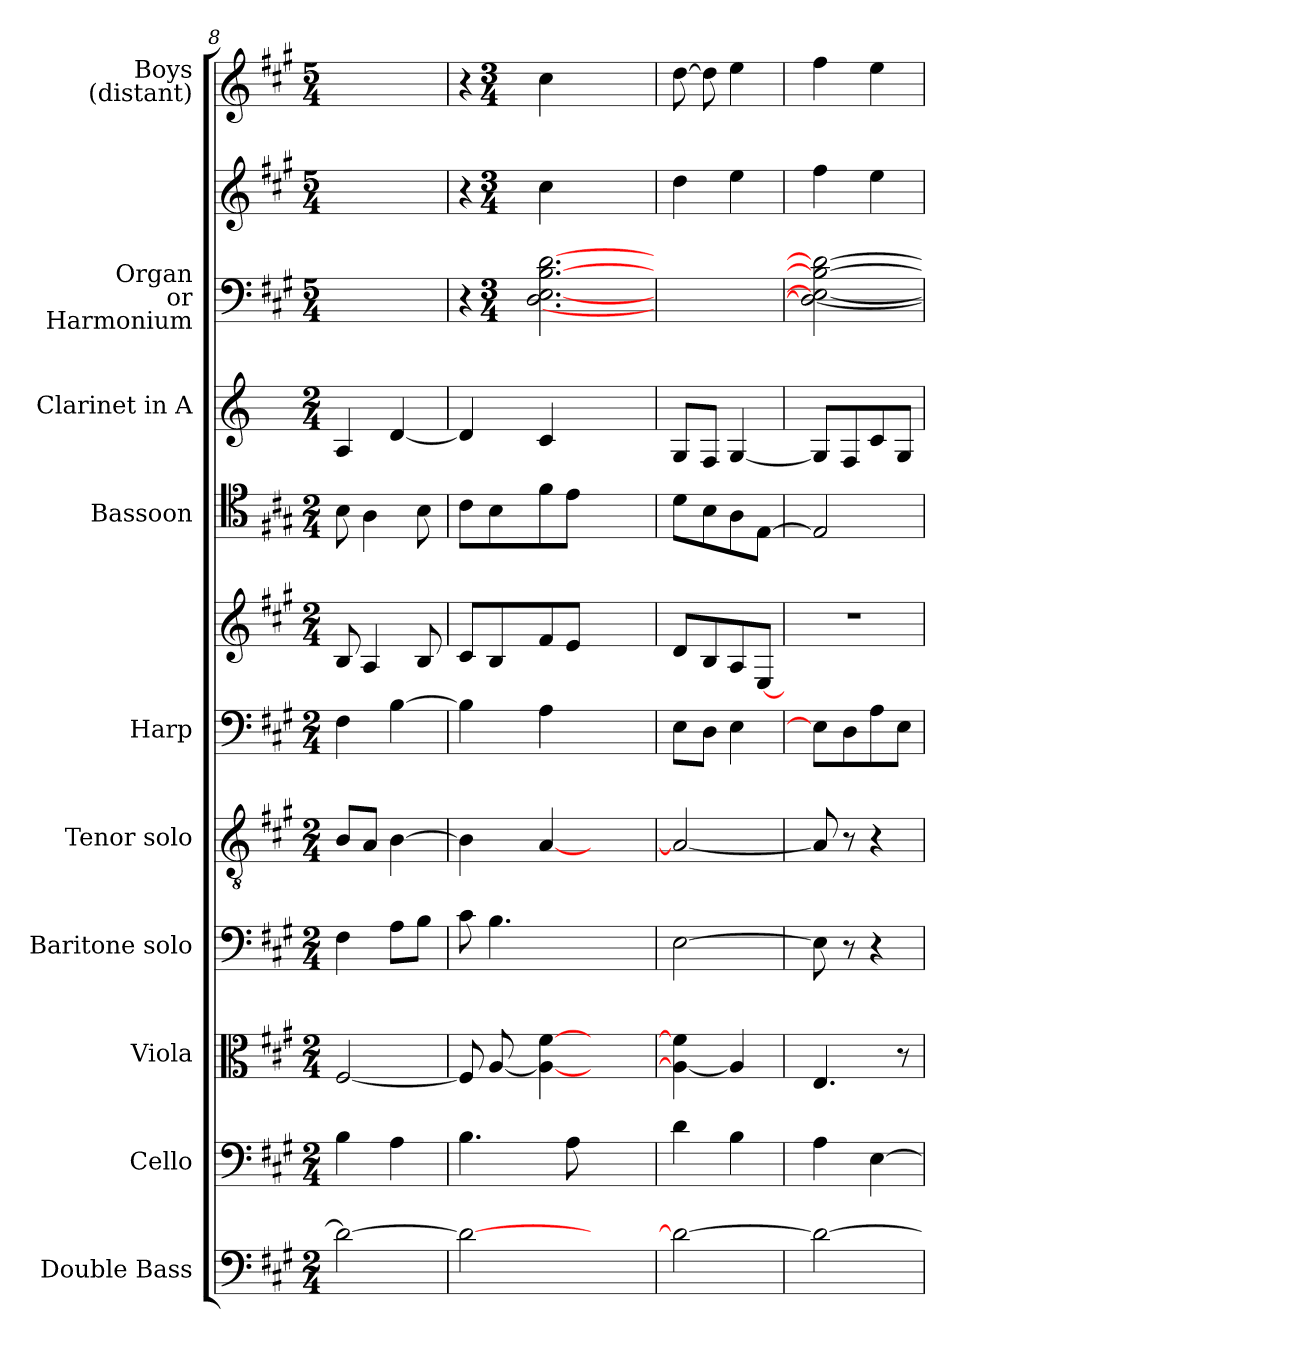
**kern	**kern	**kern	**kern	**kern	**kern	**kern	**kern	**kern	**kern	**kern	**kern
*part10	*part9	*part8	*part7	*part6	*part5	*part5	*part4	*part3	*part2	*part2	*part1
*staff12	*staff11	*staff10	*staff9	*staff8	*staff7	*staff6	*staff5	*staff4	*staff3	*staff2	*staff1
*I"Double Bass	*I"Cello	*I"Viola	*I"Baritone solo	*I"Tenor solo	*I"Harp	*	*I"Bassoon	*I"Clarinet in A	*I"Organ\nor\nHarmonium	*	*I"Boys\n(distant)
*I'D.B.	*	*I'Vla.	*I'Bar.\nsolo	*I'T. solo	*I'Hp.	*	*I'Bsn.	*	*I'Organ	*	*I'Boys
*clefF4	*clefF4	*clefC3	*clefF4	*clefGv2	*clefF4	*clefG2	*clefC4	*clefG2	*clefF4	*clefG2	*clefG2
*	*	*	*	*	*	*	*	*ITrd2c3	*	*	*
*k[f#c#g#]	*k[f#c#g#]	*k[f#c#g#]	*k[f#c#g#]	*k[f#c#g#]	*k[f#c#g#]	*k[f#c#g#]	*k[f#c#g#]	*k[f#c#g#]	*k[f#c#g#]	*k[f#c#g#]	*k[f#c#g#]
*A:	*A:	*A:	*A:	*A:	*A:	*A:	*A:	*A:	*A:	*A:	*A:
*M2/4	*M2/4	*M2/4	*M2/4	*M2/4	*M2/4	*M2/4	*M2/4	*M2/4	*M5/4	*M5/4	*M5/4
=8	=8	=8	=8	=8	=8	=8	=8	=8	=8	=8	=8
2d_	4B	[2F#	4F#	8BL	4F#	8B	8B	4F#	2r	2r	2r
.	.	.	.	8AJ	.	4A	4A	.	.	.	.
.	4A	.	8AL	[4B	[4B	.	.	[4B	.	.	.
.	.	.	8BJ	.	.	8B	8B	.	.	.	.
=9	=9	=9	=9	=9	=9	=9	=9	=9	=9	=9	=9
2d_	4.B	8F#]	8c#	4B]	4B]	8c#L	8c#L	4B]	4r	4r	4r
.	.	[8A	4.B	.	.	8B	8B	.	.	.	.
*	*	*	*	*	*	*	*	*	*M3/4	*M3/4	*M3/4
.	.	4A_ [4f#	.	[4A	4A	8f#	8f#	4A	[2.D [2.E [2.B [2.d	4cc#	4cc#
.	8A	.	.	.	.	8eJ	8eJ	.	.	.	.
2ryy	2ryy	2ryy	2ryy	2ryy	2ryy	2ryy	2ryy	2ryy	.	2ryy	2ryy
=10	=10	=10	=10	=10	=10	=10	=10	=10	=10	=10	=10
2d_	4d	4A_ 4f#]	[2E	2A_	8EL	8dL	8dL	8EL	2ryy	4dd	[8dd
.	.	.	.	.	8D\J	8B/	8B	8DJ	.	.	8dd]
.	4B	4A]	.	.	4E\	8A/	8A	[4E	.	4ee	4ee
.	.	.	.	.	.	[8E/J	[8EJ	.	.	.	.
=11	=11	=11	=11	=11	=11	=11	=11	=11	=11	=11	=11
2d_	4A	4.E	8E]	8A]	8EL]	2r	2E]	8EL]	2D_ 2E_ 2B_ 2d_	4ff#	4ff#
.	.	.	8r	8r	8D	.	.	8D	.	.	.
.	[4E	.	4r	4r	8A	.	.	8A	.	4ee	4ee
.	.	8r	.	.	8EJ	.	.	8EJ	.	.	.
=	=	=	=	=	=	=	=	=	=	=	=
*-	*-	*-	*-	*-	*-	*-	*-	*-	*-	*-	*-
